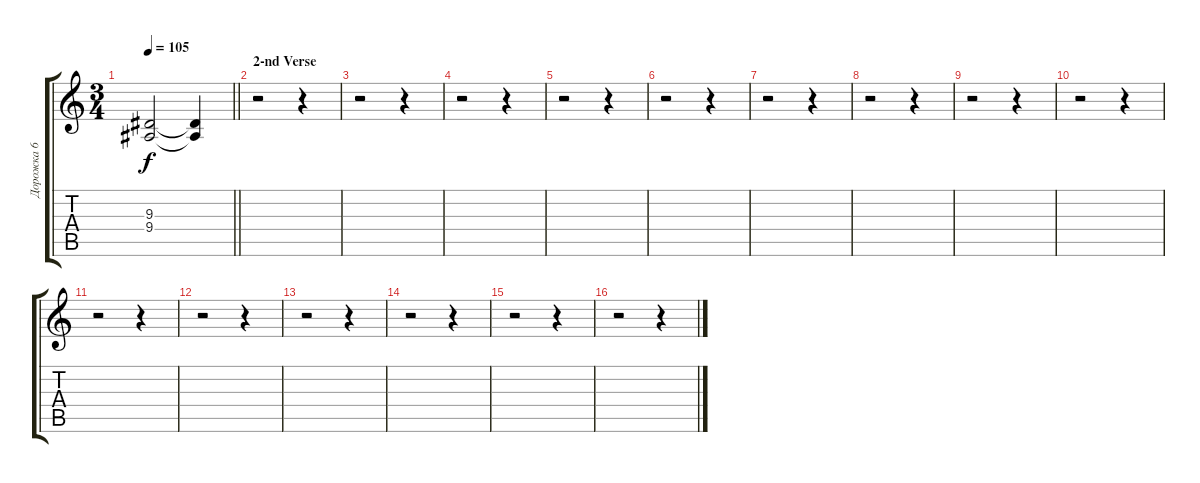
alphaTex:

\track ("Дорожка 6" "Дорожка 6") {instrument rockorgan}
\staff {score tabs}
\tuning (Eb4 Bb3 Gb3 Db3 Ab2 Eb2) {hide}
\ts (3 4)
\tempo 105
\clef g2
\barLineRight lightlight
\ks c
(9.3{t} 9.4{t}).2{dy f} (9.3{t} 9.4{t}).4 |
\section ("" "2-nd Verse")
r.2 r.4 |
r.2 r.4 |
r.2 r.4 |
r.2 r.4 |
r.2 r.4 |
r.2 r.4 |
r.2 r.4 |
r.2 r.4 |
r.2 r.4 |
r.2 r.4 |
r.2 r.4 |
r.2 r.4 |
r.2 r.4 |
r.2 r.4 |
r.2 r.4
